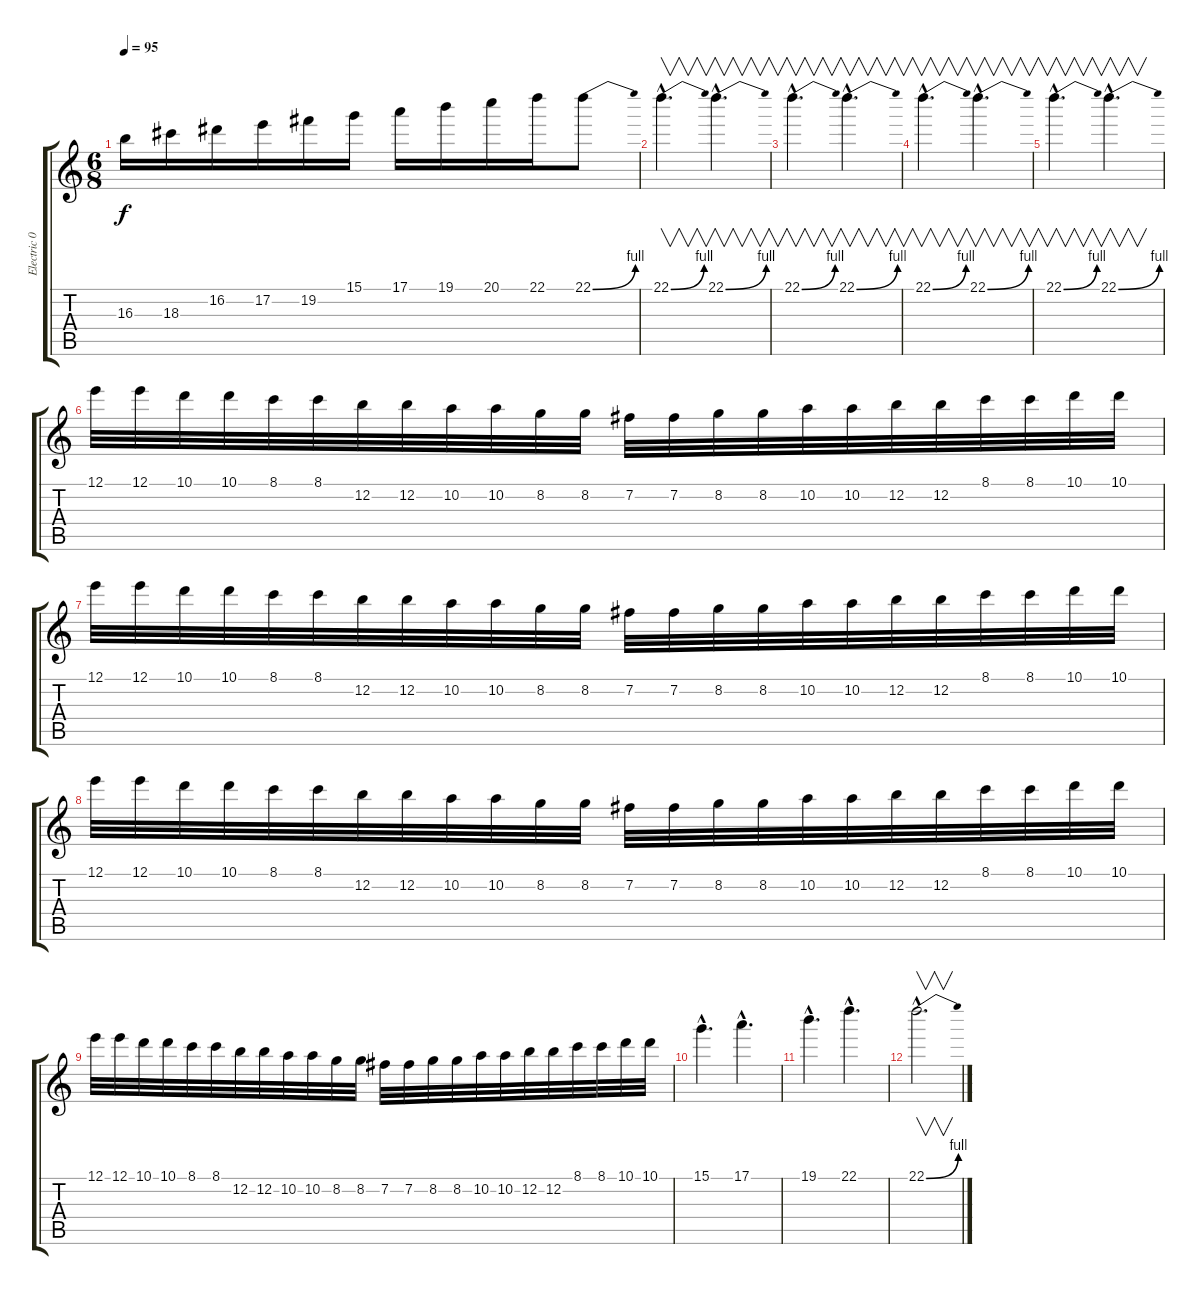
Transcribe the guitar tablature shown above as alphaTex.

\track ("Electric 02" "Electric 0") {instrument overdrivenguitar}
\staff {score tabs}
\tuning (E4 B3 G3 D3 A2 E2) {hide}
\ts (6 8)
\tempo 95
\clef g2
\ks c
16.3.16{dy f} 18.3.16 16.2.16 17.2.16 19.2.16 15.1.16 17.1.16 19.1.16 20.1.16 22.1.16 22.1{be (bend 0 0 60 4)}.8 |
22.1{be (bend 0 0 60 4) hac}.4{v d} 22.1{be (bend 0 0 60 4) hac}.4{v d} |
22.1{be (bend 0 0 60 4) hac}.4{v d} 22.1{be (bend 0 0 60 4) hac}.4{v d} |
22.1{be (bend 0 0 60 4) hac}.4{v d} 22.1{be (bend 0 0 60 4) hac}.4{v d} |
22.1{be (bend 0 0 60 4) hac}.4{v d} 22.1{be (bend 0 0 60 4) hac}.4{v d} |
12.1.32 12.1.32 10.1.32 10.1.32 8.1.32 8.1.32 12.2.32 12.2.32 10.2.32 10.2.32 8.2.32 8.2.32 7.2.32 7.2.32 8.2.32 8.2.32 10.2.32 10.2.32 12.2.32 12.2.32 8.1.32 8.1.32 10.1.32 10.1.32 |
12.1.32 12.1.32 10.1.32 10.1.32 8.1.32 8.1.32 12.2.32 12.2.32 10.2.32 10.2.32 8.2.32 8.2.32 7.2.32 7.2.32 8.2.32 8.2.32 10.2.32 10.2.32 12.2.32 12.2.32 8.1.32 8.1.32 10.1.32 10.1.32 |
12.1.32 12.1.32 10.1.32 10.1.32 8.1.32 8.1.32 12.2.32 12.2.32 10.2.32 10.2.32 8.2.32 8.2.32 7.2.32 7.2.32 8.2.32 8.2.32 10.2.32 10.2.32 12.2.32 12.2.32 8.1.32 8.1.32 10.1.32 10.1.32 |
12.1.32 12.1.32 10.1.32 10.1.32 8.1.32 8.1.32 12.2.32 12.2.32 10.2.32 10.2.32 8.2.32 8.2.32 7.2.32 7.2.32 8.2.32 8.2.32 10.2.32 10.2.32 12.2.32 12.2.32 8.1.32 8.1.32 10.1.32 10.1.32 |
15.1{hac}.4{d} 17.1{hac}.4{d} |
19.1{hac}.4{d} 22.1{hac}.4{d} |
22.1{be (bend 0 0 60 4) hac}.2{v d}
